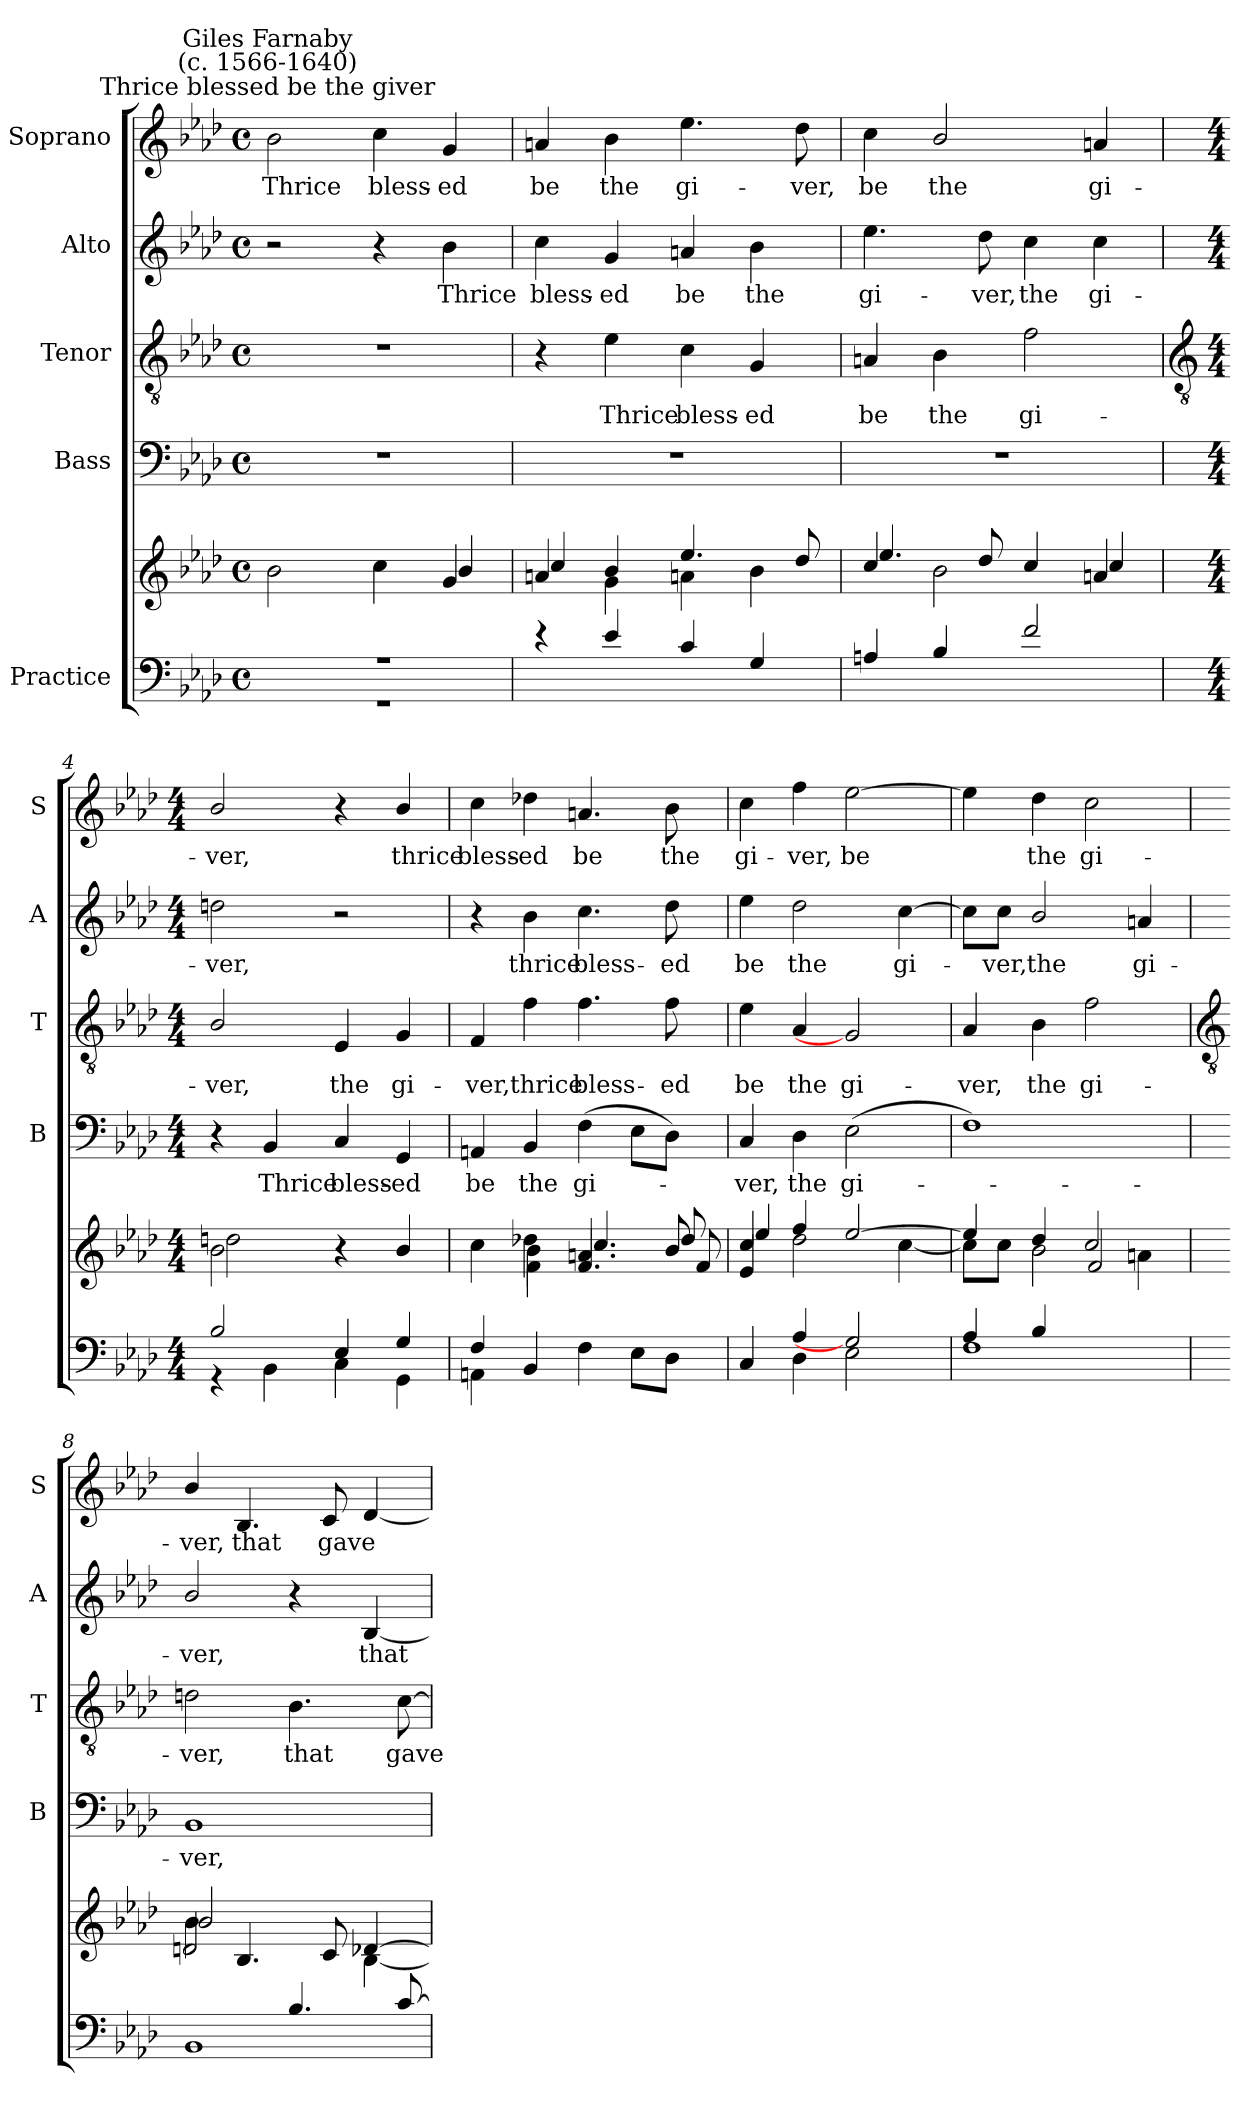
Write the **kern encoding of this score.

**kern	**kern	**kern	**text	**kern	**text	**kern	**text	**kern	**text
*part5	*part5	*part4	*part4	*part3	*part3	*part2	*part2	*part1	*part1
*staff6	*staff5	*staff4	*staff4	*staff3	*staff3	*staff2	*staff2	*staff1	*staff1
*I"Practice	*	*I"Bass	*	*I"Tenor	*	*I"Alto	*	*I"Soprano	*
*	*	*I'B	*	*I'T	*	*I'A	*	*I'S	*
*clefF4	*clefG2	*clefF4	*	*clefGv2	*	*clefG2	*	*clefG2	*
*k[b-e-a-d-]	*k[b-e-a-d-]	*k[b-e-a-d-]	*	*k[b-e-a-d-]	*	*k[b-e-a-d-]	*	*k[b-e-a-d-]	*
*A-:	*A-:	*A-:	*	*A-:	*	*A-:	*	*A-:	*
*M4/4	*M4/4	*M4/4	*	*M4/4	*	*M4/4	*	*M4/4	*
*met(c)	*met(c)	*met(c)	*	*met(c)	*	*met(c)	*	*met(c)	*
=1	=1	=1	=1	=1	=1	=1	=1	=1	=1
*^	*^	*	*	*	*	*	*	*	*
!	!	!	!	!	!	!	!	!	!	!LO:TX:a:cj:t=Thrice blessed be the giver	!
!	!	!	!	!	!	!	!	!	!	!LO:TX:a:cj:t=Giles Farnaby\n(c. 1566-1640)	!
!	!	!	!	!	!	!	!	!	!	!	!LO:LY:b
1r	1r	2b-	2ryy	1r	.	1r	.	2r	.	2b-	Thrice
!	!	!	!	!	!	!	!	!	!	!	!LO:LY:b
.	.	4cc	4ryy	.	.	.	.	4r	.	4cc	bless-
!	!	!	!	!	!	!	!	!	!LO:LY:b	!	!LO:LY:b
.	.	4g	4b-/	.	.	.	.	4b-	Thrice	4g	-ed
=2	=2	=2	=2	=2	=2	=2	=2	=2	=2	=2	=2
!	!	!	!	!	!	!	!	!	!LO:LY:b	!	!LO:LY:b
4r	1ryy	4an	4cc/	1r	.	4r	.	4cc	bless-	4an	be
!	!	!	!	!	!	!	!LO:LY:b	!	!LO:LY:b	!	!LO:LY:b
4e-	.	4b-/	4g	.	.	4e-	Thrice	4g	-ed	4b-	the
!	!	!	!	!	!	!	!LO:LY:b	!	!LO:LY:b	!	!LO:LY:b
4c	.	4.ee-/	4an\	.	.	4c	bless-	4an	be	4.ee-	gi-
!	!	!	!	!	!	!	!LO:LY:b	!	!LO:LY:b	!	!
4G	.	.	4b-	.	.	4G	-ed	4b-	the	.	.
!	!	!	!	!	!	!	!	!	!	!	!LO:LY:b
.	.	8dd-/	.	.	.	.	.	.	.	8dd-	-ver,
=3	=3	=3	=3	=3	=3	=3	=3	=3	=3	=3	=3
!	!	!	!	!	!	!	!LO:LY:b	!	!LO:LY:b	!	!LO:LY:b
4An	1ryy	4cc	4.ee-/	1r	.	4An	be	4.ee-	gi-	4cc	be
!	!	!	!	!	!	!	!LO:LY:b	!	!	!	!LO:LY:b
4B-	.	2b-\	.	.	.	4B-	the	.	.	2b-/	the
!	!	!	!	!	!	!	!	!	!LO:LY:b	!	!
.	.	.	8dd-/	.	.	.	.	8dd-	-ver,	.	.
!	!	!	!	!	!	!	!LO:LY:b	!	!LO:LY:b	!	!
2f	.	.	4cc/	.	.	2f	gi-	4cc	the	.	.
!	!	!	!	!	!	!	!	!	!LO:LY:b	!	!LO:LY:b
.	.	4an	4cc/	.	.	.	.	4cc	gi-	4an	gi-
!!LO:LB:g=z
=4	=4	=4	=4	=4	=4	=4	=4	=4	=4	=4	=4
*	*	*	*	*	*	*clefGv2	*	*	*	*	*
*M4/4	*	*M4/4	*	*M4/4	*	*M4/4	*	*M4/4	*	*M4/4	*
!	!	!	!	!	!	!	!LO:LY:b	!	!LO:LY:b	!	!LO:LY:b
2B-/	4r	2b-\	2ddn	4r	.	2B-/	-ver,	2ddn	-ver,	2b-/	-ver,
!	!	!	!	!	!LO:LY:b	!	!	!	!	!	!
.	4BB-\	.	.	4BB-	Thrice	.	.	.	.	.	.
!	!	!	!	!	!LO:LY:b	!	!LO:LY:b	!	!	!	!
4E-/	4C	4r	2ryy	4C	bless-	4E-	the	2r	.	4r	.
!	!	!	!	!	!LO:LY:b	!	!LO:LY:b	!	!	!	!LO:LY:b
4G/	4GG	4b-/	.	4GG	-ed	4G	gi-	.	.	4b-/	thrice
=5	=5	=5	=5	=5	=5	=5	=5	=5	=5	=5	=5
*	*	*	*^	*	*	*	*	*	*	*	*
!	!	!	!	!	!	!LO:LY:b	!	!LO:LY:b	!	!	!	!LO:LY:b
4F/	4AAn	4cc\	4ryy	4ryy	4AAn	be	4F	-ver,	4r	.	4cc	bless-
!	!	!	!	!	!	!LO:LY:b	!	!LO:LY:b	!	!LO:LY:b	!	!LO:LY:b
2.ryy	4BB-	4dd-X\	4b-	4f\	4BB-	the	4f	thrice	4b-	thrice	4dd-X	-ed
!	!	!	!	!	!	!LO:LY:b	!	!LO:LY:b	!	!LO:LY:b	!	!LO:LY:b
.	4F	4.an/	4.cc/	4.f/	(>4F	gi-	4.f	bless-	4.cc	bless-	4.an	be
.	8E-L	.	.	.	8E-L	.	.	.	.	.	.	.
!	!	!	!	!	!	!	!	!LO:LY:b	!	!LO:LY:b	!	!LO:LY:b
.	8D-J	8b-/	8dd-/	8f/	8D-J)	.	8f	-ed	8dd-	-ed	8b-	the
=6	=6	=6	=6	=6	=6	=6	=6	=6	=6	=6	=6	=6
!	!	!	!	!	!	!LO:LY:b	!	!LO:LY:b	!	!LO:LY:b	!	!LO:LY:b
4ryy	4C	4cc/	4ee-/	4e-	4C	ver,	4e-	be	4ee-	be	4cc	gi-
!	!	!	!	!	!	!LO:LY:b	!	!LO:LY:b	!	!LO:LY:b	!	!LO:LY:b
4A-	4D-	4ff/	2dd-	2.ryy	4D-	the	4A-	the	2dd-	the	4ff	-ver,
!	!	!	!	!	!	!LO:LY:b	!	!LO:LY:b	!	!	!	!LO:LY:b
2G]	2E-	[2ee-/	.	.	(>2E-	gi-	2G]	gi-	.	.	[2ee-	be
!	!	!	!	!	!	!	!	!	!	!LO:LY:b	!	!
.	.	.	[4cc	.	.	.	.	.	[4cc	gi-	.	.
=7	=7	=7	=7	=7	=7	=7	=7	=7	=7	=7	=7	=7
!	!	!	!	!	!	!	!	!LO:LY:b	!	!	!	!
4A-/	1F	4ee-/]	8ccL]	2ryy	1F)	.	4A-	-ver,	8cc\L]	.	4ee-]	.
!	!	!	!	!	!	!	!	!	!	!LO:LY:b	!	!
.	.	.	8ccJ	.	.	.	.	.	8cc\J	ver,	.	.
!	!	!	!	!	!	!	!	!LO:LY:b	!	!LO:LY:b	!	!LO:LY:b
4B-/	.	4dd-/	2b-\	.	.	.	4B-	the	2b-/	the	4dd-	the
!	!	!	!	!	!	!	!	!LO:LY:b	!	!	!	!LO:LY:b
2ryy	.	2cc/	.	2f	.	.	2f	gi-	.	.	2cc	gi-
!	!	!	!	!	!	!	!	!	!	!LO:LY:b	!	!
.	.	.	4an\	.	.	.	.	.	4an	gi-	.	.
!!LO:LB:g=z
=8	=8	=8	=8	=8	=8	=8	=8	=8	=8	=8	=8	=8
*	*	*	*	*	*	*	*clefGv2	*	*	*	*	*
!	!	!	!	!	!	!LO:LY:b	!	!LO:LY:b	!	!LO:LY:b	!	!LO:LY:b
2ryy	1BB-	4b-\	2b-/	2dn	1BB-	ver,	2dn	-ver,	2b-/	-ver,	4b-/	-ver,
!	!	!	!	!	!	!	!	!	!	!	!	!LO:LY:b
.	.	4.B-	.	.	.	.	.	.	.	.	4.B-	that
!	!	!	!	!	!	!	!	!LO:LY:b	!	!	!	!
4.B-	.	.	4ryy	2ryy	.	.	4.B-	that	4r	.	.	.
!	!	!	!	!	!	!	!	!	!	!	!	!LO:LY:b
.	.	8c	.	.	.	.	.	.	.	.	8cL	gave
!	!	!	!	!	!	!	!	!	!	!LO:LY:b	!	!
.	.	[4d-	[4B-	.	.	.	.	.	[4B-	that	[4d-	.
!	!	!	!	!	!	!	!	!LO:LY:b	!	!	!	!
[8c	.	.	.	.	.	.	[8c	gave	.	.	.	.
*v	*v	*	*	*	*	*	*	*	*	*	*	*
*	*v	*v	*v	*	*	*	*	*	*	*	*
=	=	=	=	=	=	=	=	=	=
*-	*-	*-	*-	*-	*-	*-	*-	*-	*-
